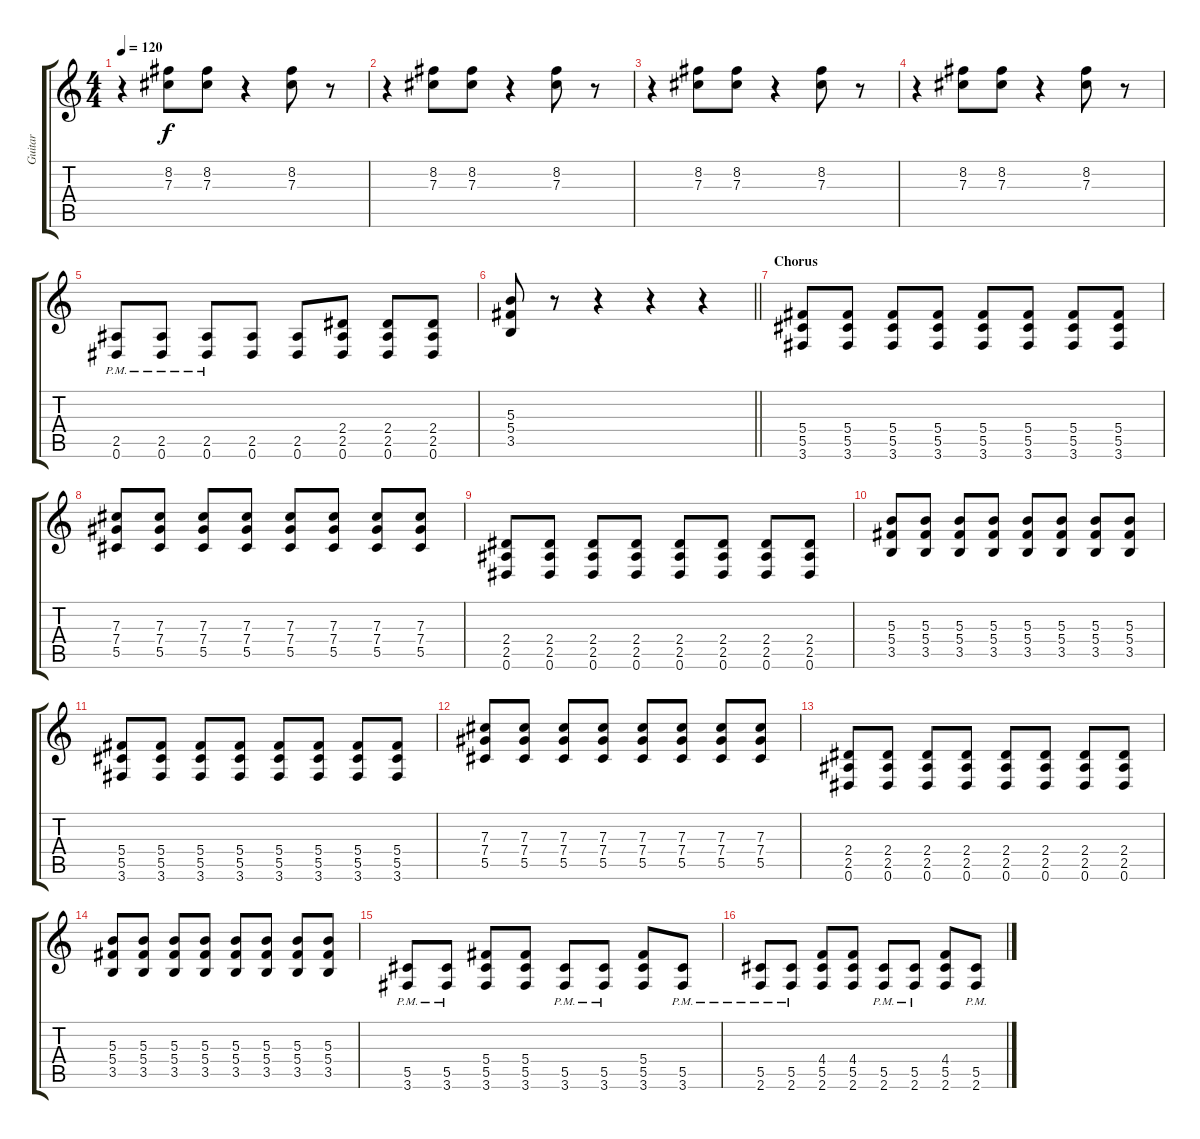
\track ("Guitar" "Guitar") {instrument distortionguitar}
\staff {score tabs}
\tuning (Eb4 Bb3 Gb3 Db3 Ab2 Eb2) {hide}
\ts (4 4)
\tempo 120
\clef g2
\ks c
r.4{dy f} (8.2 7.3).8 (8.2 7.3).8 r.4 (8.2 7.3).8 r.8 |
r.4 (8.2 7.3).8 (8.2 7.3).8 r.4 (8.2 7.3).8 r.8 |
r.4 (8.2 7.3).8 (8.2 7.3).8 r.4 (8.2 7.3).8 r.8 |
r.4 (8.2 7.3).8 (8.2 7.3).8 r.4 (8.2 7.3).8 r.8 |
(2.5{pm} 0.6{pm}).8 (2.5{pm} 0.6{pm}).8 (2.5{pm} 0.6).8 (2.5 0.6).8 (2.5 0.6).8 (2.4 2.5 0.6).8 (2.4 2.5 0.6).8 (2.4 2.5 0.6).8 |
\barLineRight lightlight
(5.3 5.4 3.5).8 r.8 r.4 r.4 r.4 |
\section ("" "Chorus")
(5.4 5.5 3.6).8 (5.4 5.5 3.6).8 (5.4 5.5 3.6).8 (5.4 5.5 3.6).8 (5.4 5.5 3.6).8 (5.4 5.5 3.6).8 (5.4 5.5 3.6).8 (5.4 5.5 3.6).8 |
(7.3 7.4 5.5).8 (7.3 7.4 5.5).8 (7.3 7.4 5.5).8 (7.3 7.4 5.5).8 (7.3 7.4 5.5).8 (7.3 7.4 5.5).8 (7.3 7.4 5.5).8 (7.3 7.4 5.5).8 |
(2.4 2.5 0.6).8 (2.4 2.5 0.6).8 (2.4 2.5 0.6).8 (2.4 2.5 0.6).8 (2.4 2.5 0.6).8 (2.4 2.5 0.6).8 (2.4 2.5 0.6).8 (2.4 2.5 0.6).8 |
(5.3 5.4 3.5).8 (5.3 5.4 3.5).8 (5.3 5.4 3.5).8 (5.3 5.4 3.5).8 (5.3 5.4 3.5).8 (5.3 5.4 3.5).8 (5.3 5.4 3.5).8 (5.3 5.4 3.5).8 |
(5.4 5.5 3.6).8 (5.4 5.5 3.6).8 (5.4 5.5 3.6).8 (5.4 5.5 3.6).8 (5.4 5.5 3.6).8 (5.4 5.5 3.6).8 (5.4 5.5 3.6).8 (5.4 5.5 3.6).8 |
(7.3 7.4 5.5).8 (7.3 7.4 5.5).8 (7.3 7.4 5.5).8 (7.3 7.4 5.5).8 (7.3 7.4 5.5).8 (7.3 7.4 5.5).8 (7.3 7.4 5.5).8 (7.3 7.4 5.5).8 |
(2.4 2.5 0.6).8 (2.4 2.5 0.6).8 (2.4 2.5 0.6).8 (2.4 2.5 0.6).8 (2.4 2.5 0.6).8 (2.4 2.5 0.6).8 (2.4 2.5 0.6).8 (2.4 2.5 0.6).8 |
(5.3 5.4 3.5).8 (5.3 5.4 3.5).8 (5.3 5.4 3.5).8 (5.3 5.4 3.5).8 (5.3 5.4 3.5).8 (5.3 5.4 3.5).8 (5.3 5.4 3.5).8 (5.3 5.4 3.5).8 |
(5.5{pm} 3.6{pm}).8 (5.5{pm} 3.6{pm}).8 (5.4 5.5 3.6).8 (5.4 5.5 3.6).8 (5.5{pm} 3.6{pm}).8 (5.5{pm} 3.6{pm}).8 (5.4 5.5 3.6).8 (5.5{pm} 3.6{pm}).8 |
(5.5{pm} 2.6{pm}).8 (5.5{pm} 2.6{pm}).8 (4.4 5.5 2.6).8 (4.4 5.5 2.6).8 (5.5{pm} 2.6{pm}).8 (5.5{pm} 2.6{pm}).8 (4.4 5.5 2.6).8 (5.5{pm} 2.6{pm}).8
